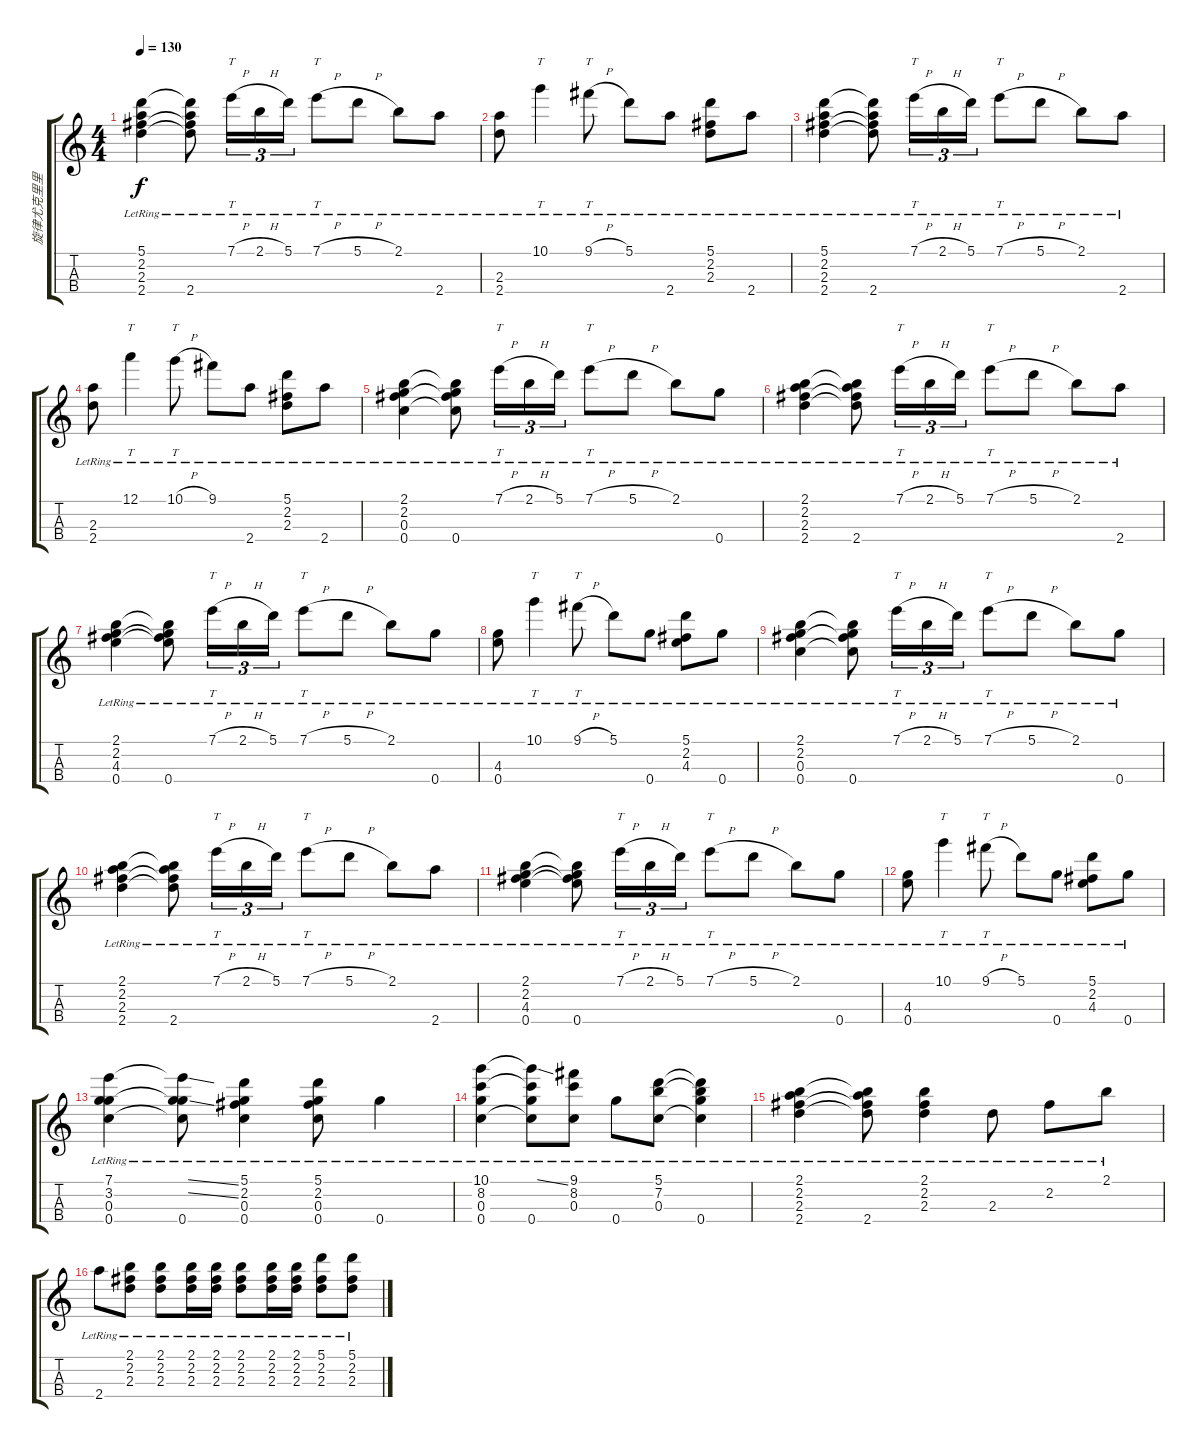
\track ("旋律尤克里里" "旋律尤克里里") {instrument acousticguitarnylon}
\staff {score tabs}
\tuning (A4 E4 C4 G4) {hide}
\ts (4 4)
\tempo 130
\clef g2
\ks c
(5.1{lr} 2.2{lr} 2.3{lr} 2.4{lr}).4{dy f} (5.1{t} 2.2{t} 2.3{t} 2.4{lr}).8 7.1{h lr}.16{tt tu (3 2)} 2.1{h lr}.16{tu (3 2)} 5.1{lr}.16{tu (3 2)} 7.1{h lr}.8{tt} 5.1{h lr}.8 2.1{lr}.8 2.4{lr}.8 |
(2.3{lr} 2.4{lr}).8 10.1{lr}.4{tt} 9.1{h lr}.8{tt} 5.1{lr}.8 2.4{lr}.8 (5.1{lr} 2.2{lr} 2.3{lr}).8 2.4{lr}.8 |
(5.1{lr} 2.2{lr} 2.3{lr} 2.4{lr}).4 (5.1{t} 2.2{t} 2.3{t} 2.4{lr}).8 7.1{h lr}.16{tt tu (3 2)} 2.1{h lr}.16{tu (3 2)} 5.1{lr}.16{tu (3 2)} 7.1{h lr}.8{tt} 5.1{h lr}.8 2.1{lr}.8 2.4{lr}.8 |
(2.3{lr} 2.4{lr}).8 12.1{lr}.4{tt} 10.1{h lr}.8{tt} 9.1{lr}.8 2.4{lr}.8 (5.1{lr} 2.2{lr} 2.3{lr}).8 2.4{lr}.8 |
(2.1{lr} 2.2{lr} 0.3{lr} 0.4{lr}).4 (2.1{t} 2.2{t} 0.3{t} 0.4{lr}).8 7.1{h lr}.16{tt tu (3 2)} 2.1{h lr}.16{tu (3 2)} 5.1{lr}.16{tu (3 2)} 7.1{h lr}.8{tt} 5.1{h lr}.8 2.1{lr}.8 0.4{lr}.8 |
(2.1{lr} 2.2{lr} 2.3{lr} 2.4{lr}).4 (2.1{t} 2.2{t} 2.3{t} 2.4{lr}).8 7.1{h lr}.16{tt tu (3 2)} 2.1{h lr}.16{tu (3 2)} 5.1{lr}.16{tu (3 2)} 7.1{h lr}.8{tt} 5.1{h lr}.8 2.1{lr}.8 2.4{lr}.8 |
(2.1{lr} 2.2{lr} 4.3{lr} 0.4{lr}).4 (2.1{t} 2.2{t} 4.3{t} 0.4{lr}).8 7.1{h lr}.16{tt tu (3 2)} 2.1{h lr}.16{tu (3 2)} 5.1{lr}.16{tu (3 2)} 7.1{h lr}.8{tt} 5.1{h lr}.8 2.1{lr}.8 0.4{lr}.8 |
(4.3{lr} 0.4{lr}).8 10.1{lr}.4{tt} 9.1{h lr}.8{tt} 5.1{lr}.8 0.4{lr}.8 (5.1{lr} 2.2{lr} 4.3{lr}).8 0.4{lr}.8 |
(2.1{lr} 2.2{lr} 0.3{lr} 0.4{lr}).4 (2.1{t} 2.2{t} 0.3{t} 0.4{lr}).8 7.1{h lr}.16{tt tu (3 2)} 2.1{h lr}.16{tu (3 2)} 5.1{lr}.16{tu (3 2)} 7.1{h lr}.8{tt} 5.1{h lr}.8 2.1{lr}.8 0.4{lr}.8 |
(2.1{lr} 2.2{lr} 2.3{lr} 2.4{lr}).4 (2.1{t} 2.2{t} 2.3{t} 2.4{lr}).8 7.1{h lr}.16{tt tu (3 2)} 2.1{h lr}.16{tu (3 2)} 5.1{lr}.16{tu (3 2)} 7.1{h lr}.8{tt} 5.1{h lr}.8 2.1{lr}.8 2.4{lr}.8 |
(2.1{lr} 2.2{lr} 4.3{lr} 0.4{lr}).4 (2.1{t} 2.2{t} 4.3{t} 0.4{lr}).8 7.1{h lr}.16{tt tu (3 2)} 2.1{h lr}.16{tu (3 2)} 5.1{lr}.16{tu (3 2)} 7.1{h lr}.8{tt} 5.1{h lr}.8 2.1{lr}.8 0.4{lr}.8 |
(4.3{lr} 0.4{lr}).8 10.1{lr}.4{tt} 9.1{h lr}.8{tt} 5.1{lr}.8 0.4{lr}.8 (5.1{lr} 2.2{lr} 4.3{lr}).8 0.4{lr}.8 |
(7.1{lr} 3.2{lr} 0.3{lr} 0.4{lr}).4 (7.1{ss t} 3.2{ss t} 0.3{t} 0.4{lr}).8 (5.1{lr} 2.2{lr} 0.3{lr} 0.4{lr}).4 (5.1{lr} 2.2{lr} 0.3{lr} 0.4{lr}).8 0.4{lr}.4 |
(10.1{lr} 8.2{lr} 0.3{lr} 0.4{lr}).4 (10.1{ss t} 8.2{t} 0.3{t} 0.4{lr}).8 (9.1{lr} 8.2{lr} 0.3{lr}).8 0.4{lr}.8 (5.1{lr} 7.2{lr} 0.3{lr}).8 (5.1{t} 7.2{t} 0.3{t} 0.4{lr}).4 |
(2.1{lr} 2.2{lr} 2.3{lr} 2.4{lr}).4 (2.1{t} 2.2{t} 2.3{t} 2.4{lr}).8 (2.1{lr} 2.2{lr} 2.3{lr}).4 2.3{lr}.8 2.2{lr}.8 2.1{lr}.8 |
2.4{lr}.8 (2.1{lr} 2.2{lr} 2.3{lr}).8 (2.1{lr} 2.2{lr} 2.3{lr}).8 (2.1{lr} 2.2{lr} 2.3{lr}).16 (2.1{lr} 2.2{lr} 2.3{lr}).16 (2.1{lr} 2.2{lr} 2.3{lr}).8 (2.1{lr} 2.2{lr} 2.3{lr}).16 (2.1{lr} 2.2{lr} 2.3{lr}).16 (5.1{lr} 2.2{lr} 2.3{lr}).8 (5.1{lr} 2.2{lr} 2.3{lr}).8
